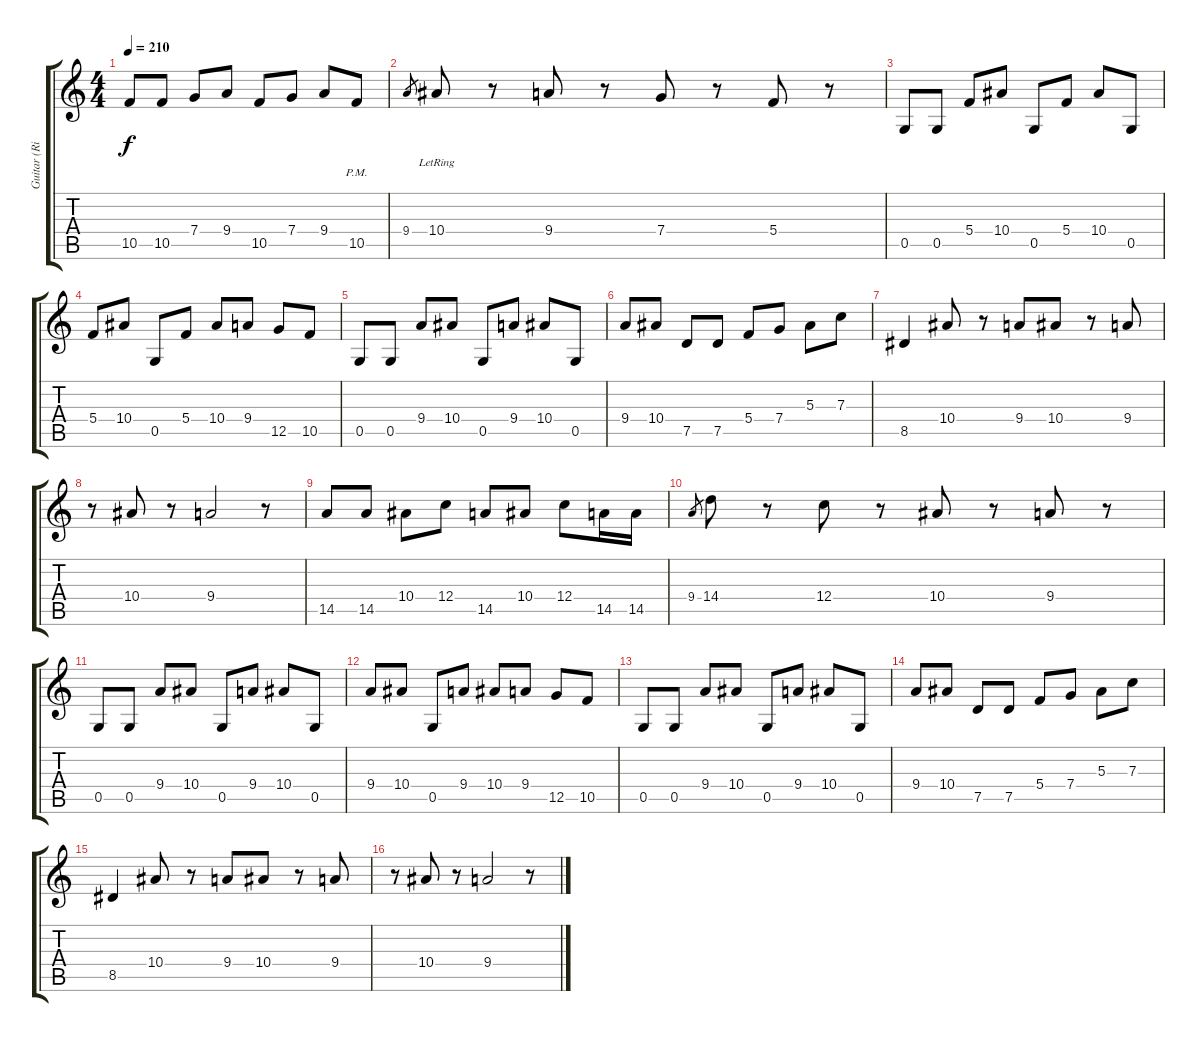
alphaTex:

\track ("Guitar (Right)" "Guitar (Ri") {instrument distortionguitar}
\staff {score tabs}
\tuning (D4 A3 F3 C3 G2 C2) {hide}
\ts (4 4)
\tempo 210
\clef g2
\ks c
10.5.8{dy f} 10.5.8 7.4.8 9.4.8 10.5.8 7.4.8 9.4.8 10.5{pm}.8 |
9.4.8{gr} 10.4{lr}.8 r.8 9.4.8 r.8 7.4.8 r.8 5.4.8 r.8 |
0.5.8 0.5.8 5.4.8 10.4.8 0.5.8 5.4.8 10.4.8 0.5.8 |
5.4.8 10.4.8 0.5.8 5.4.8 10.4.8 9.4.8 12.5.8 10.5.8 |
0.5.8 0.5.8 9.4.8 10.4.8 0.5.8 9.4.8 10.4.8 0.5.8 |
9.4.8 10.4.8 7.5.8 7.5.8 5.4.8 7.4.8 5.3.8 7.3.8 |
8.5.4 10.4.8 r.8 9.4.8 10.4.8 r.8 9.4.8 |
r.8 10.4.8 r.8 9.4.2 r.8 |
14.5.8 14.5.8 10.4.8 12.4.8 14.5.8 10.4.8 12.4.8 14.5.16 14.5.16 |
9.4.8{gr} 14.4.8 r.8 12.4.8 r.8 10.4.8 r.8 9.4.8 r.8 |
0.5.8 0.5.8 9.4.8 10.4.8 0.5.8 9.4.8 10.4.8 0.5.8 |
9.4.8 10.4.8 0.5.8 9.4.8 10.4.8 9.4.8 12.5.8 10.5.8 |
0.5.8 0.5.8 9.4.8 10.4.8 0.5.8 9.4.8 10.4.8 0.5.8 |
9.4.8 10.4.8 7.5.8 7.5.8 5.4.8 7.4.8 5.3.8 7.3.8 |
8.5.4 10.4.8 r.8 9.4.8 10.4.8 r.8 9.4.8 |
r.8 10.4.8 r.8 9.4.2 r.8
